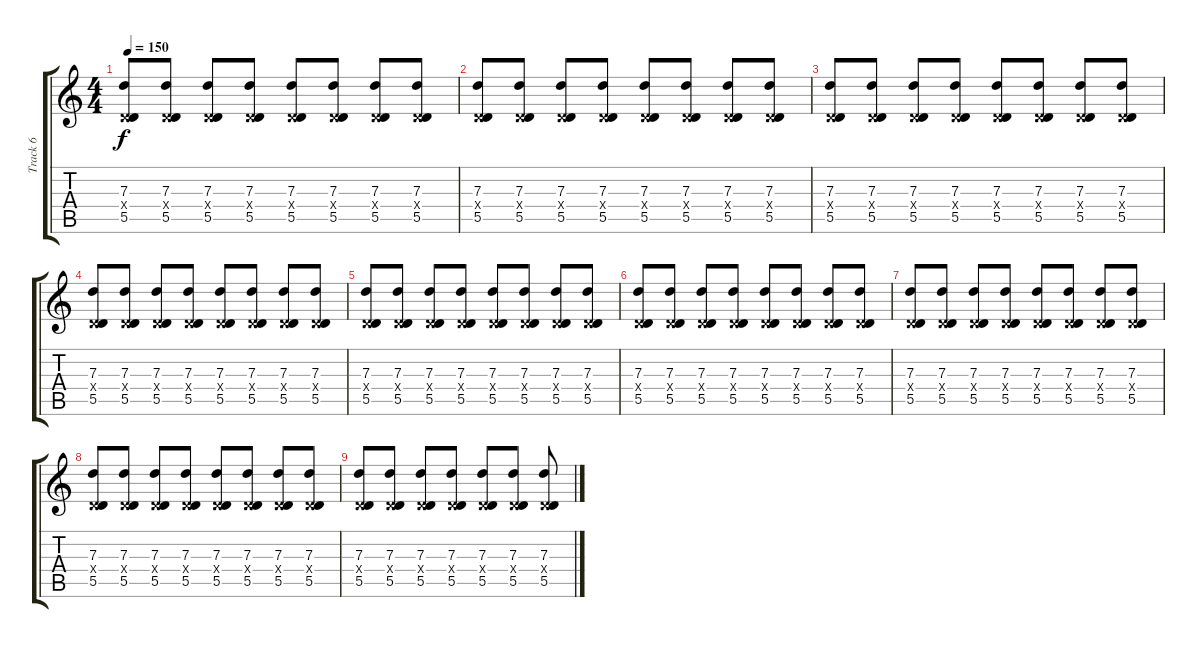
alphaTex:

\track ("Track 6" "Track 6") {instrument overdrivenguitar}
\staff {score tabs}
\tuning (E4 B3 G3 D3 A2 E2) {hide}
\ts (4 4)
\tempo 150
\clef g2
\ks c
(7.3 0.4{x} 5.5).8{dy f} (7.3 0.4{x} 5.5).8 (7.3 0.4{x} 5.5).8 (7.3 0.4{x} 5.5).8 (7.3 0.4{x} 5.5).8 (7.3 0.4{x} 5.5).8 (7.3 0.4{x} 5.5).8 (7.3 0.4{x} 5.5).8 |
(7.3 0.4{x} 5.5).8 (7.3 0.4{x} 5.5).8 (7.3 0.4{x} 5.5).8 (7.3 0.4{x} 5.5).8 (7.3 0.4{x} 5.5).8 (7.3 0.4{x} 5.5).8 (7.3 0.4{x} 5.5).8 (7.3 0.4{x} 5.5).8 |
(7.3 0.4{x} 5.5).8 (7.3 0.4{x} 5.5).8 (7.3 0.4{x} 5.5).8 (7.3 0.4{x} 5.5).8 (7.3 0.4{x} 5.5).8 (7.3 0.4{x} 5.5).8 (7.3 0.4{x} 5.5).8 (7.3 0.4{x} 5.5).8 |
(7.3 0.4{x} 5.5).8 (7.3 0.4{x} 5.5).8 (7.3 0.4{x} 5.5).8 (7.3 0.4{x} 5.5).8 (7.3 0.4{x} 5.5).8 (7.3 0.4{x} 5.5).8 (7.3 0.4{x} 5.5).8 (7.3 0.4{x} 5.5).8 |
(7.3 0.4{x} 5.5).8 (7.3 0.4{x} 5.5).8 (7.3 0.4{x} 5.5).8 (7.3 0.4{x} 5.5).8 (7.3 0.4{x} 5.5).8 (7.3 0.4{x} 5.5).8 (7.3 0.4{x} 5.5).8 (7.3 0.4{x} 5.5).8 |
(7.3 0.4{x} 5.5).8 (7.3 0.4{x} 5.5).8 (7.3 0.4{x} 5.5).8 (7.3 0.4{x} 5.5).8 (7.3 0.4{x} 5.5).8 (7.3 0.4{x} 5.5).8 (7.3 0.4{x} 5.5).8 (7.3 0.4{x} 5.5).8 |
(7.3 0.4{x} 5.5).8 (7.3 0.4{x} 5.5).8 (7.3 0.4{x} 5.5).8 (7.3 0.4{x} 5.5).8 (7.3 0.4{x} 5.5).8 (7.3 0.4{x} 5.5).8 (7.3 0.4{x} 5.5).8 (7.3 0.4{x} 5.5).8 |
(7.3 0.4{x} 5.5).8 (7.3 0.4{x} 5.5).8 (7.3 0.4{x} 5.5).8 (7.3 0.4{x} 5.5).8 (7.3 0.4{x} 5.5).8 (7.3 0.4{x} 5.5).8 (7.3 0.4{x} 5.5).8 (7.3 0.4{x} 5.5).8 |
(7.3 0.4{x} 5.5).8 (7.3 0.4{x} 5.5).8 (7.3 0.4{x} 5.5).8 (7.3 0.4{x} 5.5).8 (7.3 0.4{x} 5.5).8 (7.3 0.4{x} 5.5).8 (7.3 0.4{x} 5.5).8
